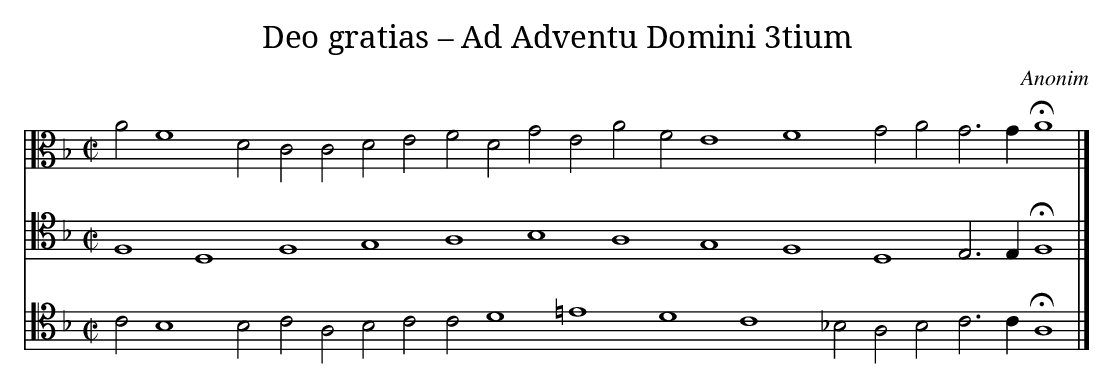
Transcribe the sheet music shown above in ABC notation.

X:1
T: Deo gratias – Ad Adventu Domini 3tium
C: Anonim
L: 1/4
M: C|
V: 1 clef=alto
V: 2 clef=tenor
V: 3 clef=tenor
K: F
[V:1] A2F4D2 [|]
[V:2] F,4D,4 [|]
[V:3] C2B,4B,2 [|]
[V:1] C2C2D2E2 [|]
[V:2] F,4G,4 [|]
[V:3] C2A,2B,2C2 [|]
[V:1] F2D2G2E2 [|]
[V:2] A,4B,4 [|]
[V:3] C2D4=E4 [|]
[V:1] A2F2E4 [|]
[V:2] A,4G,4 [|]
[V:3] D4C4 [|]
[V:1] F4G2A2 [|]
[V:2] F,4D,4 [|]
[V:3] _B,2A,2B,2 [|]
[V:1] G2>G2!fermata!A4 |]
[V:2] E,2>E,2!fermata!F,4 |]
[V:3] C2>C2!fermata!A,4 |]
